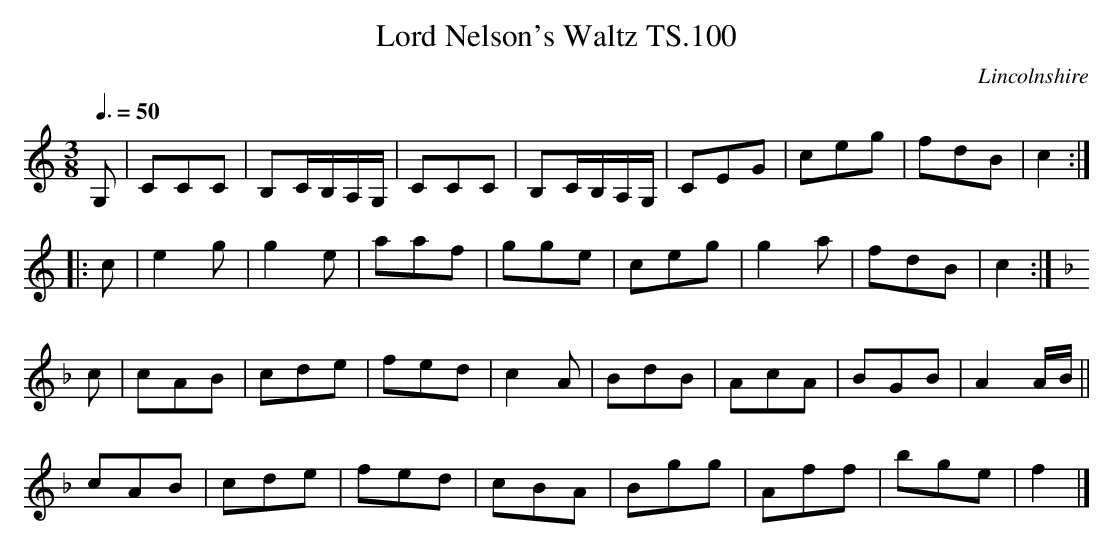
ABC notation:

X:1
T:Lord Nelson's Waltz TS.100
L:1/8
M:3/8
O:Lincolnshire
Q:3/8=50
K:C
G,|CCC|B,C/B,/A,/G,/|CCC|B,C/B,/A,/G,/|CEG|ceg|fdB|c2:|!
|:c|e2g|g2e|aaf|gge|ceg|g2a|fdB|c2:|!
K:F
c|cAB|cde|fed|c2A|BdB|AcA|BGB|A2A/B/||!
cAB|cde|fed|cBA|Bgg|Aff|bge|f2|]
